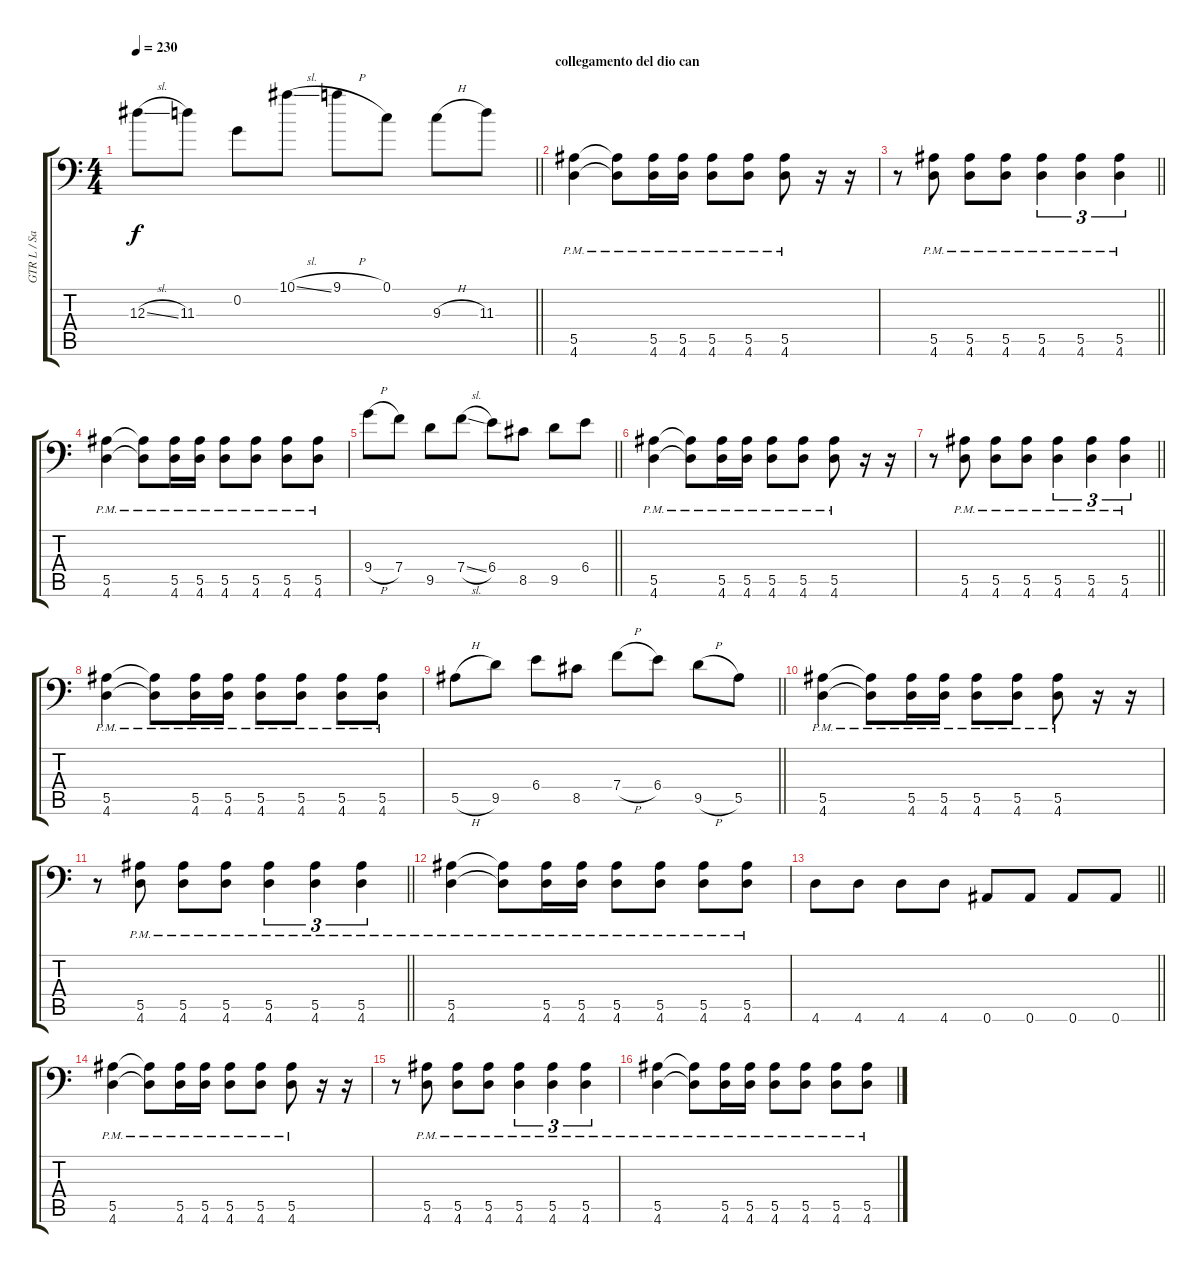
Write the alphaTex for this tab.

\track ("GTR L / Sanch" "GTR L / Sa") {instrument overdrivenguitar}
\staff {score tabs}
\tuning (C4 G3 Eb3 Bb2 F2 Bb1) {hide}
\ts (4 4)
\tempo 230
\clef f4
\barLineRight lightlight
\ks c
12.3{sl}.8{dy f} 11.3.8 0.2.8 10.1{sl}.8 9.1{h}.8 0.1.8 9.3{h}.8 11.3.8 |
\section ("" "collegamento del dio can")
(5.5{pm} 4.6{pm}).4 (5.5{pm t} 4.6{pm t}).8 (5.5{pm} 4.6{pm}).16 (5.5{pm} 4.6{pm}).16 (5.5{pm} 4.6{pm}).8 (5.5{pm} 4.6{pm}).8 (5.5{pm} 4.6{pm}).8 r.16 r.16 |
\barLineRight lightlight
r.8 (5.5{pm} 4.6{pm}).8 (5.5{pm} 4.6{pm}).8 (5.5{pm} 4.6{pm}).8 (5.5{pm} 4.6{pm}).4{tu (3 2)} (5.5{pm} 4.6{pm}).4{tu (3 2)} (5.5{pm} 4.6{pm}).4{tu (3 2)} |
(5.5{pm} 4.6{pm}).4 (5.5{pm t} 4.6{pm t}).8 (5.5{pm} 4.6{pm}).16 (5.5{pm} 4.6{pm}).16 (5.5{pm} 4.6{pm}).8 (5.5{pm} 4.6{pm}).8 (5.5{pm} 4.6{pm}).8 (5.5{pm} 4.6{pm}).8 |
\barLineRight lightlight
9.4{h}.8 7.4.8 9.5.8 7.4{sl}.8 6.4.8 8.5.8 9.5.8 6.4.8 |
(5.5{pm} 4.6{pm}).4 (5.5{pm t} 4.6{pm t}).8 (5.5{pm} 4.6{pm}).16 (5.5{pm} 4.6{pm}).16 (5.5{pm} 4.6{pm}).8 (5.5{pm} 4.6{pm}).8 (5.5{pm} 4.6{pm}).8 r.16 r.16 |
\barLineRight lightlight
r.8 (5.5{pm} 4.6{pm}).8 (5.5{pm} 4.6{pm}).8 (5.5{pm} 4.6{pm}).8 (5.5{pm} 4.6{pm}).4{tu (3 2)} (5.5{pm} 4.6{pm}).4{tu (3 2)} (5.5{pm} 4.6{pm}).4{tu (3 2)} |
(5.5{pm} 4.6{pm}).4 (5.5{pm t} 4.6{pm t}).8 (5.5{pm} 4.6{pm}).16 (5.5{pm} 4.6{pm}).16 (5.5{pm} 4.6{pm}).8 (5.5{pm} 4.6{pm}).8 (5.5{pm} 4.6{pm}).8 (5.5{pm} 4.6{pm}).8 |
\barLineRight lightlight
5.5{h}.8 9.5.8 6.4.8 8.5.8 7.4{h}.8 6.4.8 9.5{h}.8 5.5.8 |
(5.5{pm} 4.6{pm}).4 (5.5{pm t} 4.6{pm t}).8 (5.5{pm} 4.6{pm}).16 (5.5{pm} 4.6{pm}).16 (5.5{pm} 4.6{pm}).8 (5.5{pm} 4.6{pm}).8 (5.5{pm} 4.6{pm}).8 r.16 r.16 |
\barLineRight lightlight
r.8 (5.5{pm} 4.6{pm}).8 (5.5{pm} 4.6{pm}).8 (5.5{pm} 4.6{pm}).8 (5.5{pm} 4.6{pm}).4{tu (3 2)} (5.5{pm} 4.6{pm}).4{tu (3 2)} (5.5{pm} 4.6{pm}).4{tu (3 2)} |
(5.5{pm} 4.6{pm}).4 (5.5{pm t} 4.6{pm t}).8 (5.5{pm} 4.6{pm}).16 (5.5{pm} 4.6{pm}).16 (5.5{pm} 4.6{pm}).8 (5.5{pm} 4.6{pm}).8 (5.5{pm} 4.6{pm}).8 (5.5{pm} 4.6{pm}).8 |
\barLineRight lightlight
4.6.8 4.6.8 4.6.8 4.6.8 0.6.8 0.6.8 0.6.8 0.6.8 |
(5.5{pm} 4.6{pm}).4 (5.5{pm t} 4.6{pm t}).8 (5.5{pm} 4.6{pm}).16 (5.5{pm} 4.6{pm}).16 (5.5{pm} 4.6{pm}).8 (5.5{pm} 4.6{pm}).8 (5.5{pm} 4.6{pm}).8 r.16 r.16 |
r.8 (5.5{pm} 4.6{pm}).8 (5.5{pm} 4.6{pm}).8 (5.5{pm} 4.6{pm}).8 (5.5{pm} 4.6{pm}).4{tu (3 2)} (5.5{pm} 4.6{pm}).4{tu (3 2)} (5.5{pm} 4.6{pm}).4{tu (3 2)} |
(5.5{pm} 4.6{pm}).4 (5.5{pm t} 4.6{pm t}).8 (5.5{pm} 4.6{pm}).16 (5.5{pm} 4.6{pm}).16 (5.5{pm} 4.6{pm}).8 (5.5{pm} 4.6{pm}).8 (5.5{pm} 4.6{pm}).8 (5.5{pm} 4.6{pm}).8
